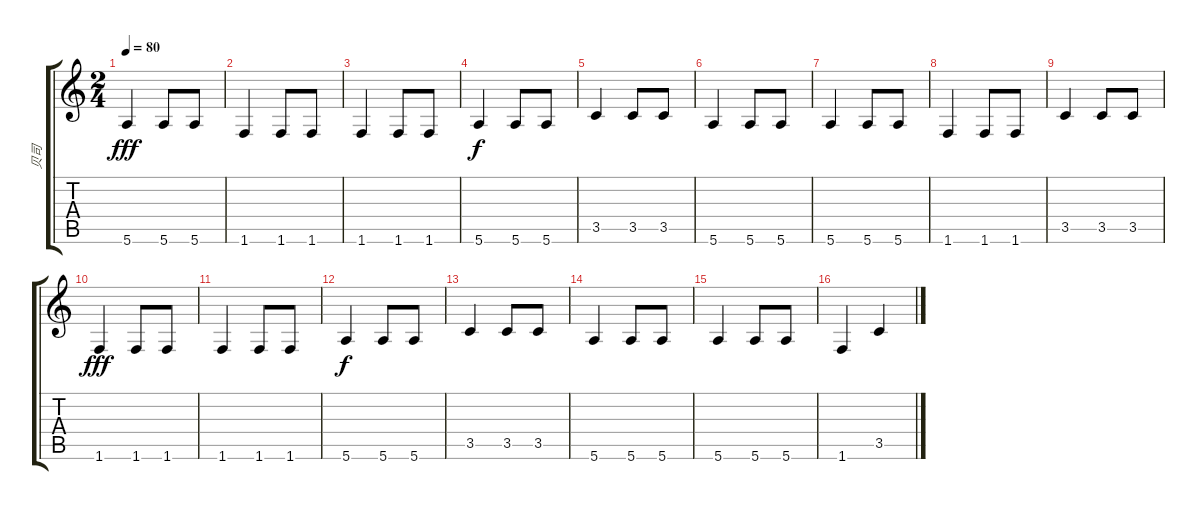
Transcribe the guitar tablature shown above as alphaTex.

\track ("贝司" "贝司") {instrument acousticbass}
\staff {score tabs}
\tuning (E4 B3 G3 D3 A2 E2) {hide}
\ts (2 4)
\tempo 80
\clef g2
\ks c
5.6.4{dy fff} 5.6.8 5.6.8 |
1.6.4 1.6.8 1.6.8 |
1.6.4 1.6.8 1.6.8 |
5.6.4{dy f} 5.6.8 5.6.8 |
3.5.4 3.5.8 3.5.8 |
5.6.4 5.6.8 5.6.8 |
5.6.4 5.6.8 5.6.8 |
1.6.4 1.6.8 1.6.8 |
3.5.4 3.5.8 3.5.8 |
1.6.4{dy fff} 1.6.8 1.6.8 |
1.6.4 1.6.8 1.6.8 |
5.6.4{dy f} 5.6.8 5.6.8 |
3.5.4 3.5.8 3.5.8 |
5.6.4 5.6.8 5.6.8 |
5.6.4 5.6.8 5.6.8 |
1.6.4 3.5.4
